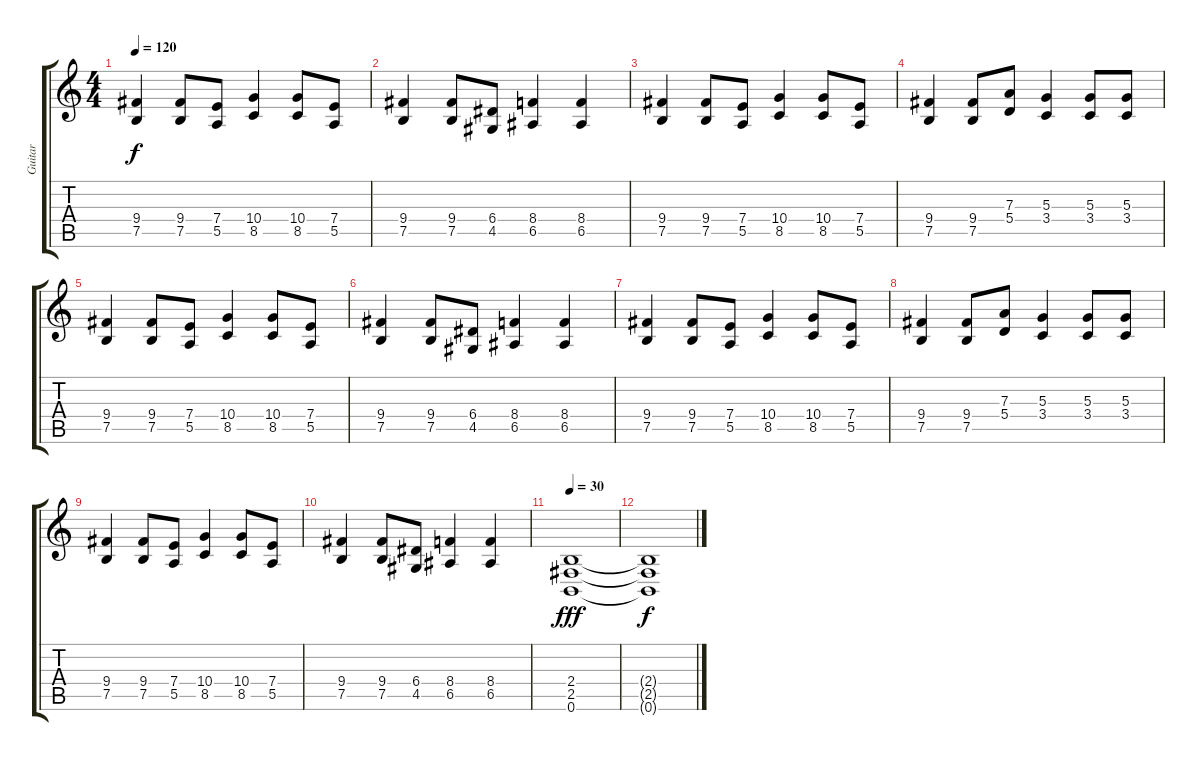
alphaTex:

\track ("Guitar" "Guitar") {instrument distortionguitar}
\staff {score tabs}
\tuning (B3 Gb3 D3 A2 E2 B1) {hide}
\ts (4 4)
\tempo 120
\clef g2
\ks c
(9.4 7.5).4{dy f} (9.4 7.5).8 (7.4 5.5).8 (10.4 8.5).4 (10.4 8.5).8 (7.4 5.5).8 |
(9.4 7.5).4 (9.4 7.5).8 (6.4 4.5).8 (8.4 6.5).4 (8.4 6.5).4 |
(9.4 7.5).4 (9.4 7.5).8 (7.4 5.5).8 (10.4 8.5).4 (10.4 8.5).8 (7.4 5.5).8 |
(9.4 7.5).4 (9.4 7.5).8 (7.3 5.4).8 (5.3 3.4).4 (5.3 3.4).8 (5.3 3.4).8 |
(9.4 7.5).4 (9.4 7.5).8 (7.4 5.5).8 (10.4 8.5).4 (10.4 8.5).8 (7.4 5.5).8 |
(9.4 7.5).4 (9.4 7.5).8 (6.4 4.5).8 (8.4 6.5).4 (8.4 6.5).4 |
(9.4 7.5).4 (9.4 7.5).8 (7.4 5.5).8 (10.4 8.5).4 (10.4 8.5).8 (7.4 5.5).8 |
(9.4 7.5).4 (9.4 7.5).8 (7.3 5.4).8 (5.3 3.4).4 (5.3 3.4).8 (5.3 3.4).8 |
(9.4 7.5).4 (9.4 7.5).8 (7.4 5.5).8 (10.4 8.5).4 (10.4 8.5).8 (7.4 5.5).8 |
(9.4 7.5).4 (9.4 7.5).8 (6.4 4.5).8 (8.4 6.5).4 (8.4 6.5).4 |
\tempo 30
(2.4 2.5 0.6).1{dy fff} |
(2.4{t} 2.5{t} 0.6{t}).1{dy f}
